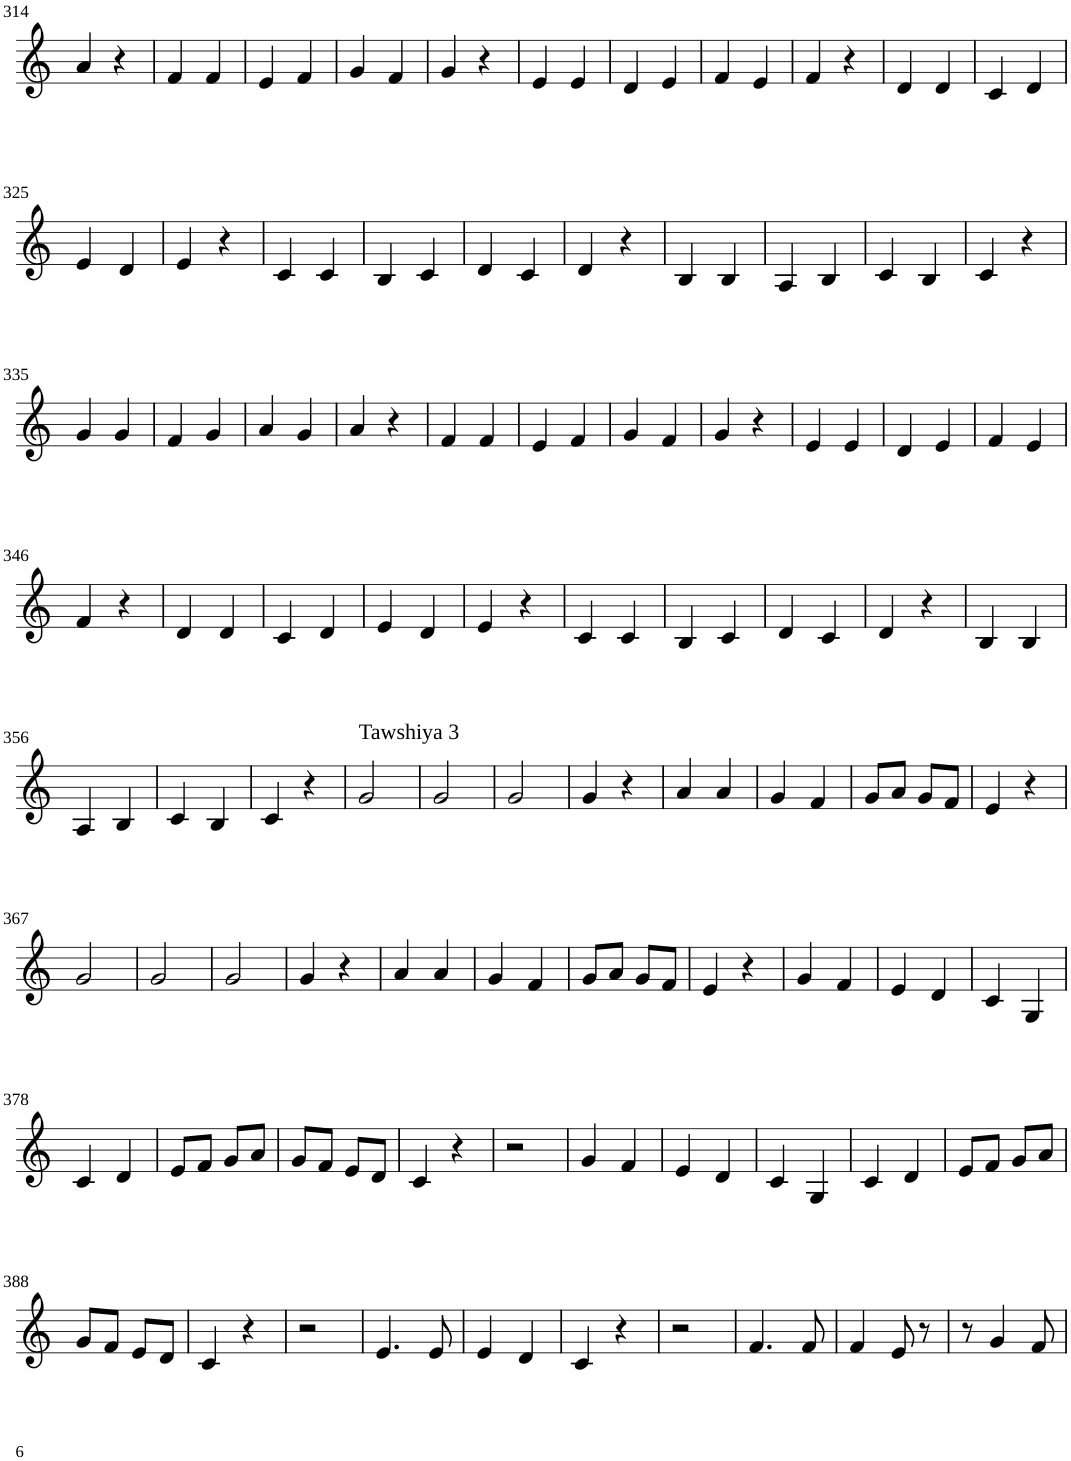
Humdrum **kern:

**kern
*part1
*staff1
*I"Violin
!!LO:PB:g=z
*clefG2
*k[]
*M2/4
=314
4a/
4r
=315
4f/
4f/
=316
4e/
4f/
=317
4g/
4f/
=318
4g/
4r
=319
4e/
4e/
=320
4d/
4e/
=321
4f/
4e/
=322
4f/
4r
=323
4d/
4d/
=324
4c/
4d/
!!LO:LB:g=z
=325
4e/
4d/
=326
4e/
4r
=327
4c/
4c/
=328
4B/
4c/
=329
4d/
4c/
=330
4d/
4r
=331
4B/
4B/
=332
4A/
4B/
=333
4c/
4B/
=334
4c/
4r
!!LO:LB:g=z
=335
4g/
4g/
=336
4f/
4g/
=337
4a/
4g/
=338
4a/
4r
=339
4f/
4f/
=340
4e/
4f/
=341
4g/
4f/
=342
4g/
4r
=343
4e/
4e/
=344
4d/
4e/
=345
4f/
4e/
!!LO:LB:g=z
=346
4f/
4r
=347
4d/
4d/
=348
4c/
4d/
=349
4e/
4d/
=350
4e/
4r
=351
4c/
4c/
=352
4B/
4c/
=353
4d/
4c/
=354
4d/
4r
=355
4B/
4B/
!!LO:LB:g=z
=356
4A/
4B/
=357
4c/
4B/
=358
4c/
4r
=359
!LO:TX:a:t=Tawshiya 3
2g/
=360
2g/
=361
2g/
=362
4g/
4r
=363
4a/
4a/
=364
4g/
4f/
=365
8g/L
8a/J
8g/L
8f/J
=366
4e/
4r
!!LO:LB:g=z
=367
2g/
=368
2g/
=369
2g/
=370
4g/
4r
=371
4a/
4a/
=372
4g/
4f/
=373
8g/L
8a/J
8g/L
8f/J
=374
4e/
4r
=375
4g/
4f/
=376
4e/
4d/
=377
4c/
4G/
!!LO:LB:g=z
=378
4c/
4d/
=379
8e/L
8f/J
8g/L
8a/J
=380
8g/L
8f/J
8e/L
8d/J
=381
4c/
4r
=382
2r
=383
4g/
4f/
=384
4e/
4d/
=385
4c/
4G/
=386
4c/
4d/
=387
8e/L
8f/J
8g/L
8a/J
!!LO:LB:g=z
=388
8g/L
8f/J
8e/L
8d/J
=389
4c/
4r
=390
2r
=391
4.e/
8e/
=392
4e/
4d/
=393
4c/
4r
=394
2r
=395
4.f/
8f/
=396
4f/
8e/
8r
=397
8r
4g/
8f/
=
*-
